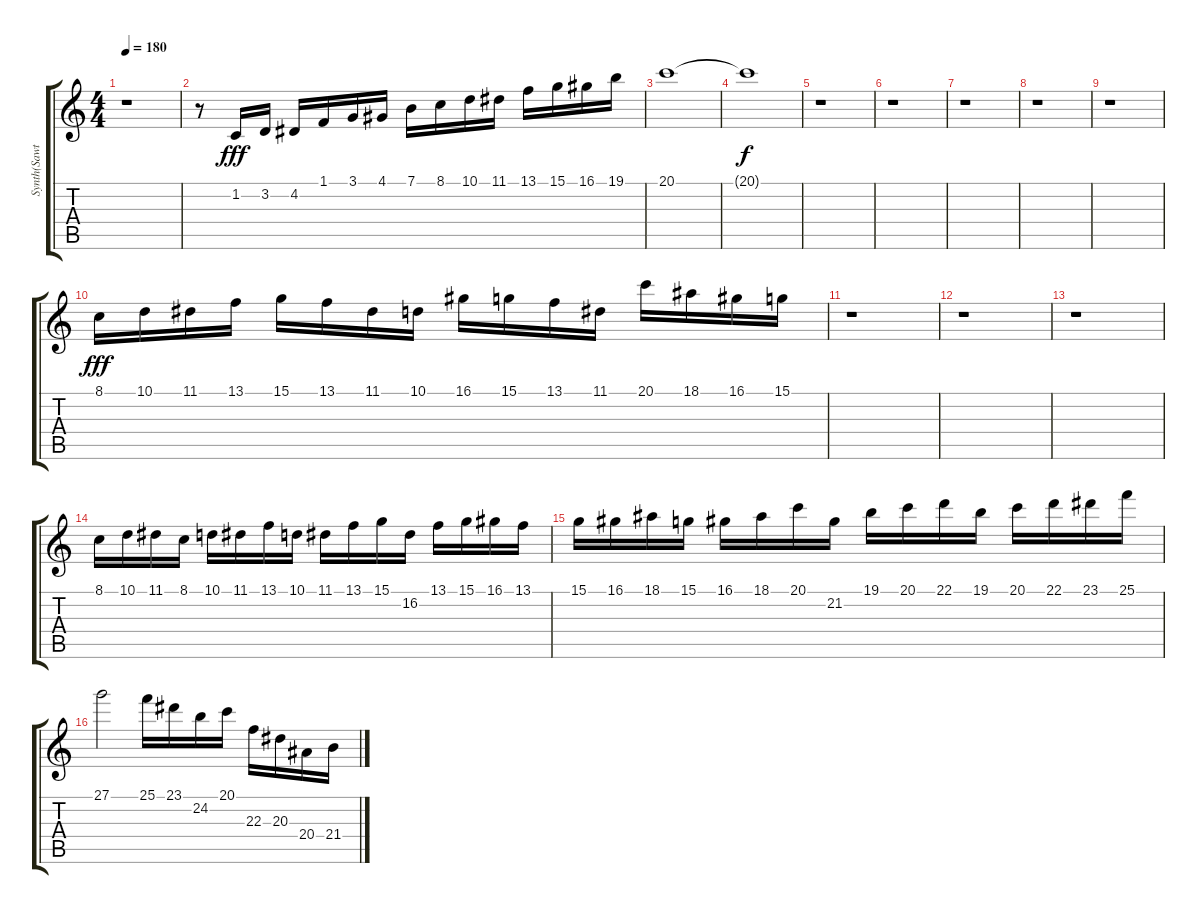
\track ("Synth(Sawtooth)" "Synth(Sawt") {instrument lead2sawtooth}
\staff {score tabs}
\tuning (E4 B3 G3 D3 A2 E2) {hide}
\ts (4 4)
\tempo 180
\clef g2
\ks c
r.1{dy fff} |
r.8 1.2.16 3.2.16 4.2.16 1.1.16 3.1.16 4.1.16 7.1.16 8.1.16 10.1.16 11.1.16 13.1.16 15.1.16 16.1.16 19.1.16 |
20.1.1 |
20.1{t}.1{dy f} |
r.1 |
r.1 |
r.1 |
r.1 |
r.1 |
8.1.16{dy fff} 10.1.16 11.1.16 13.1.16 15.1.16 13.1.16 11.1.16 10.1.16 16.1.16 15.1.16 13.1.16 11.1.16 20.1.16 18.1.16 16.1.16 15.1.16 |
r.1 |
r.1 |
r.1 |
8.1.16 10.1.16 11.1.16 8.1.16 10.1.16 11.1.16 13.1.16 10.1.16 11.1.16 13.1.16 15.1.16 16.2.16 13.1.16 15.1.16 16.1.16 13.1.16 |
15.1.16 16.1.16 18.1.16 15.1.16 16.1.16 18.1.16 20.1.16 21.2.16 19.1.16 20.1.16 22.1.16 19.1.16 20.1.16 22.1.16 23.1.16 25.1.16 |
27.1.2 25.1.16 23.1.16 24.2.16 20.1.16 22.3.16 20.3.16 20.4.16 21.4.16
